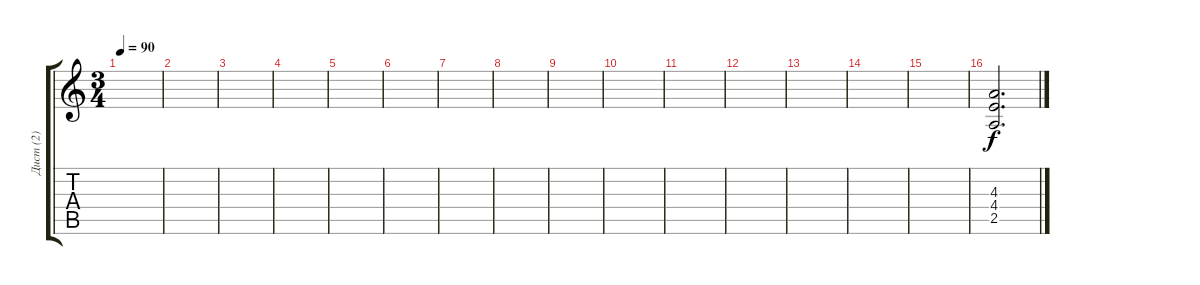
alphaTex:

\track ("Дист (2)" "Дист (2)") {instrument distortionguitar}
\staff {score tabs}
\tuning (D4 A3 F3 C3 G2 D2) {hide}
\ts (3 4)
\tempo 90
\clef g2
\ks c
|
|
|
|
|
|
|
|
|
|
|
|
|
|
|
(4.3 4.4 2.5).2{d}
